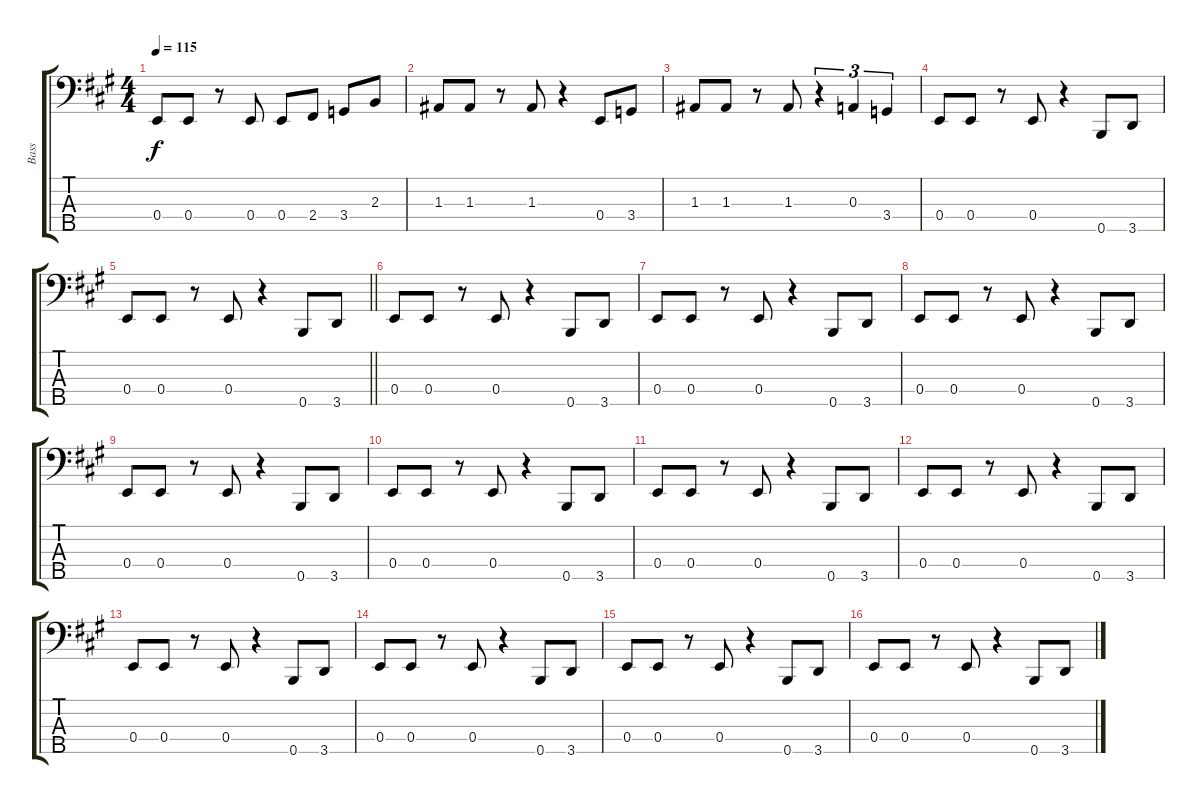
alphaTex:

\track ("Bass" "Bass") {instrument electricbassfinger}
\staff {score tabs}
\tuning (G2 D2 A1 E1 B0) {hide}
\ts (4 4)
\tempo 115
\clef f4
\ks a
0.4.8{dy f} 0.4.8 r.8 0.4.8 0.4.8 2.4.8 3.4.8 2.3.8 |
1.3.8 1.3.8 r.8 1.3.8 r.4 0.4.8 3.4.8 |
1.3.8 1.3.8 r.8 1.3.8 r.4{tu (3 2)} 0.3.4{tu (3 2)} 3.4.4{tu (3 2)} |
0.4.8 0.4.8 r.8 0.4.8 r.4 0.5.8 3.5.8 |
\barLineRight lightlight
0.4.8 0.4.8 r.8 0.4.8 r.4 0.5.8 3.5.8 |
0.4.8 0.4.8 r.8 0.4.8 r.4 0.5.8 3.5.8 |
0.4.8 0.4.8 r.8 0.4.8 r.4 0.5.8 3.5.8 |
0.4.8 0.4.8 r.8 0.4.8 r.4 0.5.8 3.5.8 |
0.4.8 0.4.8 r.8 0.4.8 r.4 0.5.8 3.5.8 |
0.4.8 0.4.8 r.8 0.4.8 r.4 0.5.8 3.5.8 |
0.4.8 0.4.8 r.8 0.4.8 r.4 0.5.8 3.5.8 |
0.4.8 0.4.8 r.8 0.4.8 r.4 0.5.8 3.5.8 |
0.4.8 0.4.8 r.8 0.4.8 r.4 0.5.8 3.5.8 |
0.4.8 0.4.8 r.8 0.4.8 r.4 0.5.8 3.5.8 |
0.4.8 0.4.8 r.8 0.4.8 r.4 0.5.8 3.5.8 |
0.4.8 0.4.8 r.8 0.4.8 r.4 0.5.8 3.5.8
